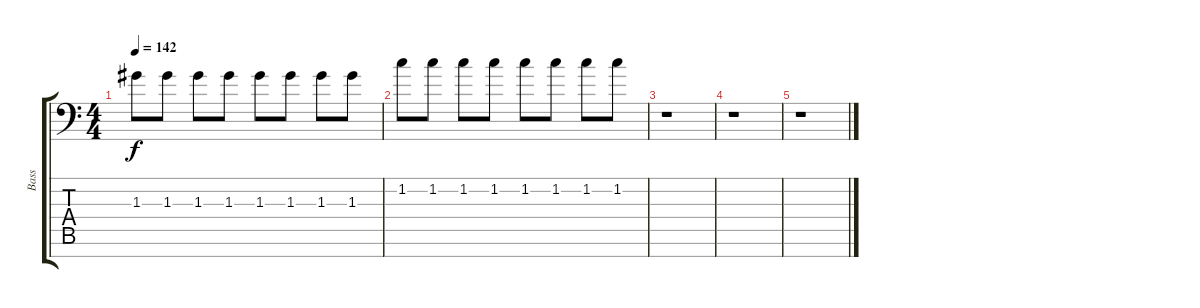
\track ("Bass" "Bass") {instrument electricbassfinger}
\staff {score tabs}
\tuning (E4 B3 G3 D3 A2 E2 C-1) {hide}
\ts (4 4)
\tempo 142
\clef f4
\ks c
1.3.8{dy f} 1.3.8 1.3.8 1.3.8 1.3.8 1.3.8 1.3.8 1.3.8 |
1.2.8 1.2.8 1.2.8 1.2.8 1.2.8 1.2.8 1.2.8 1.2.8 |
r.1 |
r.1 |
r.1
